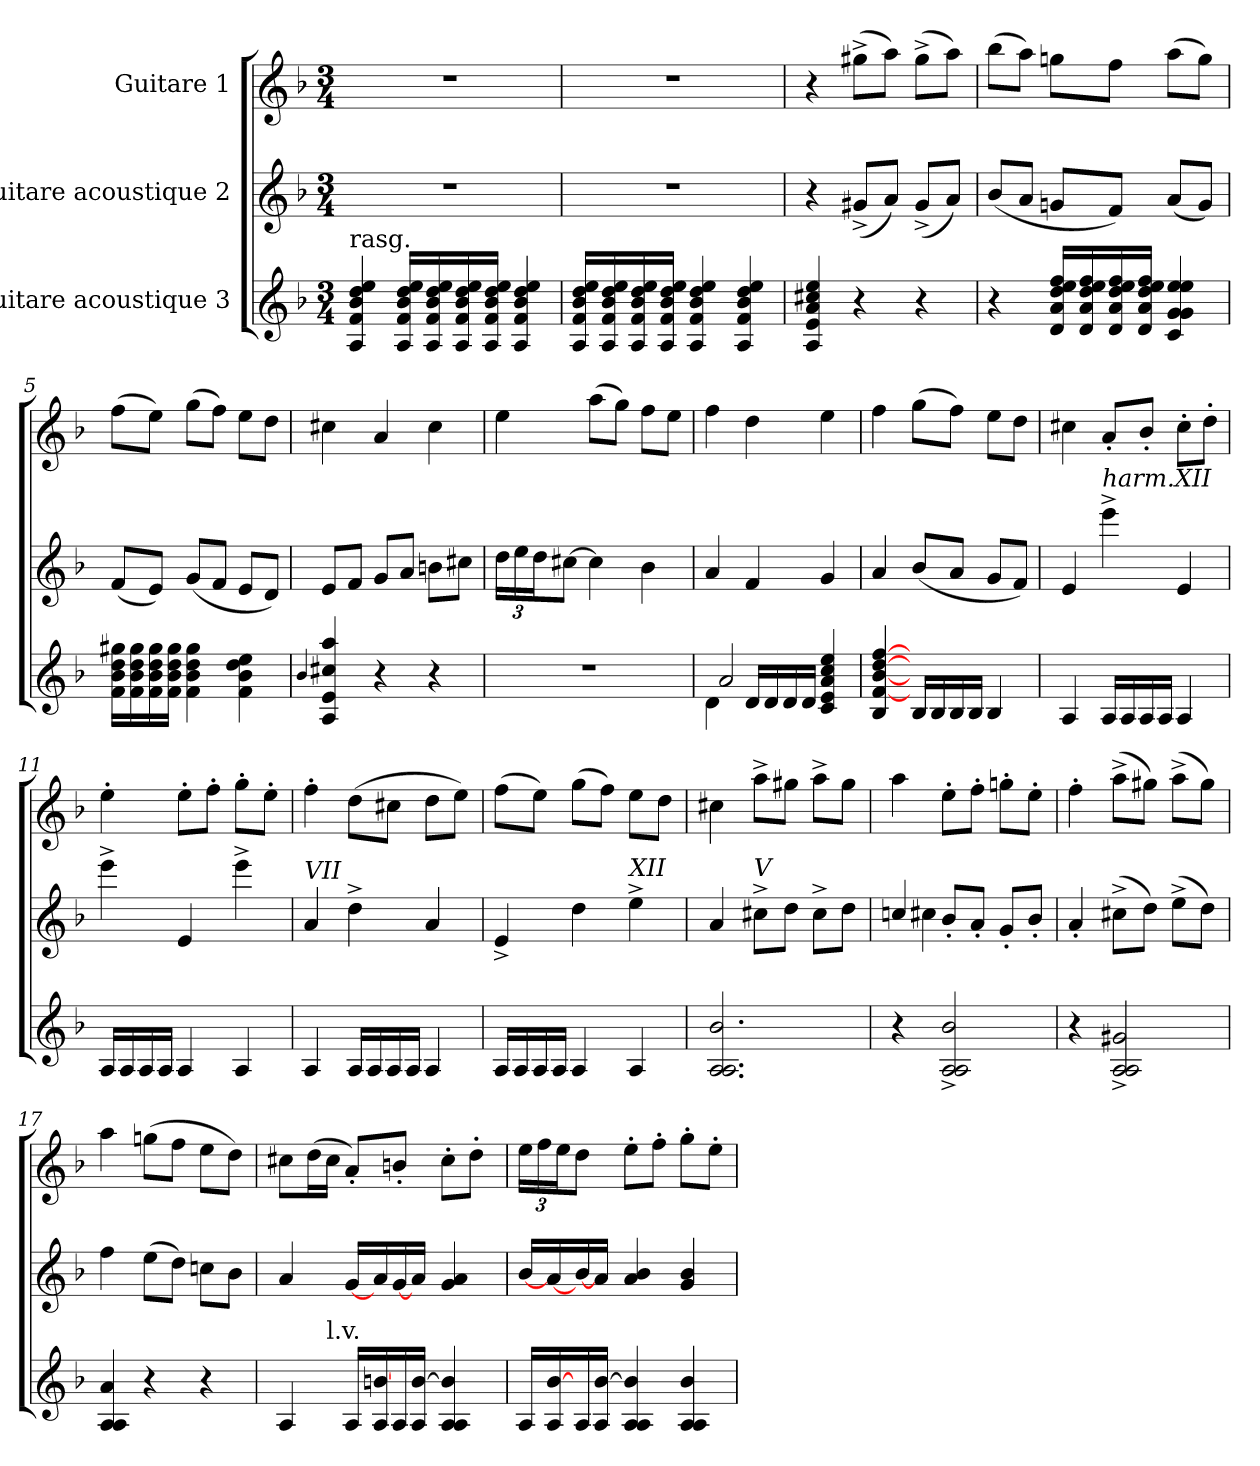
**kern	**kern	**kern
*part3	*part2	*part1
*staff3	*staff2	*staff1
*I"Guitare acoustique 3	*I"Guitare acoustique 2	*I"Guitare 1
*clefG2	*clefG2	*clefG2
*ITrd7c12	*ITrd7c12	*ITrd7c12
*k[b-]	*k[b-]	*k[b-]
*d:	*d:	*d:
*M3/4	*M3/4	*M3/4
=1	=1	=1
!LO:TX:a:t=rasg.	!	!
4AA/ 4F/ 4B-/ 4d/ 4e/	2.r	2.r
16AA/ 16F/ 16B-/ 16d/ 16e/LL	.	.
16AA/ 16F/ 16B-/ 16d/ 16e/	.	.
16AA/ 16F/ 16B-/ 16d/ 16e/	.	.
16AA/ 16F/ 16B-/ 16d/ 16e/JJ	.	.
4AA/ 4F/ 4B-/ 4d/ 4e/	.	.
=2	=2	=2
16AA/ 16F/ 16B-/ 16d/ 16e/LL	2.r	2.r
16AA/ 16F/ 16B-/ 16d/ 16e/	.	.
16AA/ 16F/ 16B-/ 16d/ 16e/	.	.
16AA/ 16F/ 16B-/ 16d/ 16e/JJ	.	.
4AA/ 4F/ 4B-/ 4d/ 4e/	.	.
4AA/ 4F/ 4B-/ 4d/ 4e/	.	.
=3	=3	=3
4AA/ 4E/ 4A/ 4c#X/ 4e/	4r	4r
4r	(<8G#X^</L	(>8g#X^>\L
.	8A/J)	8a\J)
4r	(<8G#^</L	(>8g#^>\L
.	8A/J)	8a\J)
=4	=4	=4
4r	(<8B-/L	(>8b-\L
.	8A/J	8a\J)
16D/ 16A/ 16d/ 16e/ 16f/LL	8Gni/L	8gni\L
16D/ 16A/ 16d/ 16e/ 16f/	.	.
16D/ 16A/ 16d/ 16e/ 16f/	8F/J)	8f\J
16D/ 16A/ 16d/ 16e/ 16f/JJ	.	.
4C/ 4G/ 4G/ 4e/ 4e/	(<8A/L	(>8a\L
.	8G/J)	8g\J)
!!LO:LB:g=z
=5	=5	=5
16F\ 16B-\ 16d\ 16g#X\LL	(<8F/L	(>8f\L
16F\ 16B-\ 16d\ 16g#\	.	.
16F\ 16B-\ 16d\ 16g#\	8E/J)	8e\J)
16F\ 16B-\ 16d\ 16g#\JJ	.	.
4F\ 4B-\ 4d\ 4g#\	(<8G/L	(>8g\L
.	8F/J	8f\J)
4F\ 4B-\ 4d\ 4e\	8E/L	8e\L
.	8D/J)	8d\J
=6	=6	=6
*^	*	*
.	4qqB-/	.	.
4AA/ 4E/ 4c#X/ 4a/	4ryy	8E/L	4c#X\
.	.	8F/J	.
4r	4ryy	8G/L	4A/
.	.	8A/J	.
4ra	4ryy	8Bn\L	4c#\
.	.	8c#X\J	.
*v	*v	*	*
=7	=7	=7
2.r	24d\LL	4e\
.	24e\	.
.	24d\J	.
.	[8c#X\J	.
.	4c#\]	(>8a\L
.	.	8g\J)
.	4B-i\	8f\L
.	.	8e\J
=8	=8	=8
*^	*	*
*	*^	*	*
4D/yy 4A/yy	2A/	4D\	4A/	4f\
16D/LL	.	4ryy	4F/	4d\
16D/	.	.	.	.
16D/	.	.	.	.
16D/JJ	.	.	.	.
4C/ 4E/ 4A/ 4c/ 4e/	4ryy	4ryy	4G/	4e\
*v	*v	*v	*	*
!!LO:LB:g=z
=9	=9	=9
4BB-/ [4F/ [4B-/ [4d/ [4f/	4A/	4f\
16BB-/LL	(<8B-/L	(>8g\L
16BB-/	.	.
16BB-/	8A/J	8f\J)
16BB-/JJ	.	.
4BB-/	8G/L	8e\L
.	8F/J)	8d\J
=10	=10	=10
4AA/	4E/	4c#X\
!	!	!LO:TX:b:i:t=harm.XII
16AA/LL	4ee^>\	8A'</L
16AA/	.	.
16AA/	.	8B-'</J
16AA/JJ	.	.
4AA/	4E/	8c#'>\L
.	.	8d'>\J
=11	=11	=11
16AA/LL	4ee^>\	4e'>\
16AA/	.	.
16AA/	.	.
16AA/JJ	.	.
4AA/	4E/	8e'>\L
.	.	8f'>\J
4AA/	4ee^>\	8g'>\L
.	.	8e'>\J
=12	=12	=12
!	!LO:TX:a:i:t=VII	!
4AA/	4A/	4f'>\
16AA/LL	4d^>\	(>8d\L
16AA/	.	.
16AA/	.	8c#X\J
16AA/JJ	.	.
4AA/	4A/	8d\L
.	.	8e\J)
!!LO:PB:g=z
=13	=13	=13
16AA/LL	4E^</	(>8f\L
16AA/	.	.
16AA/	.	8e\J)
16AA/JJ	.	.
4AA/	4d\	(>8g\L
.	.	8f\J)
!	!LO:TX:a:i:t=XII	!
4AA/	4e^>\	8e\L
.	.	8d\J
=14	=14	=14
2.AA/ 2.AA/ 2.B-/	4A/	4c#X\
!	!LO:TX:a:i:t=V	!
.	8c#X^>\L	8a^>\L
.	8d\J	8g#X\J
.	8c#^>\L	8a^>\L
.	8d\J	8g#\J
=15	=15	=15
*	*^	*
4r	4cn/	4c#X\	4a\
2AA/^< 2AA/^< 2B-/^<	8B-'</L	4ryy	8e'>\L
.	8A'</J	.	8f'>\J
.	8G'</L	4ryy	8gni'>\L
.	8B-'</J	.	8e'>\J
*	*v	*v	*
=16	=16	=16
4r	4A'</	4f'>\
2AA/^< 2AA/^< 2G#X/^<	(>8c#X^>\L	(>8a^>\L
.	8d\J)	8g#X\J)
.	(>8e^>\L	(>8a^>\L
.	8d\J)	8g#\J)
!!LO:LB:g=z
=17	=17	=17
4AA/ 4AA/ 4A/	4f\	4a\
4r	(>8e\L	(>8gni\L
.	8d\J)	8f\J
4r	8cni\L	8e\L
.	8B-\J	8d\J)
=18	=18	=18
*^	*	*
4AA/	8.ryy	4A/	8c#X\L
.	.	.	(>16d\L
!	!LO:TX:a:t=l.v.	!	!
.	2ryy	.	16c#\JJ
16AA/LL	.	[16G/LL	8A'</L)
16AA/ [16Bn/	.	16A/	.
16AA/	.	[16G/	8Bn'</J
16AA/ [16B/JJ	.	16A/JJ	.
4AA/ 4AA/ 4B/]	.	4G/ 4A/	8c#'>\L
.	.	.	8d'>\J
.	16ryy	.	.
*v	*v	*	*
=19	=19	=19
16AA/LL	[16B-/LL	24e\LL
.	.	24f\
16AA/ [16B-i/	[16A/	.
.	.	24e\J
16AA/	[16B-/	8d\J
16AA/ [16B-/JJ	16A/JJ	.
4AA/ 4AA/ 4B-/]	4A/ 4B-/	8e'>\L
.	.	8f'>\J
4AA/ 4AA/ 4B-/	4G/ 4B-/	8g'>\L
.	.	8e'>\J
=	=	=
*-	*-	*-
